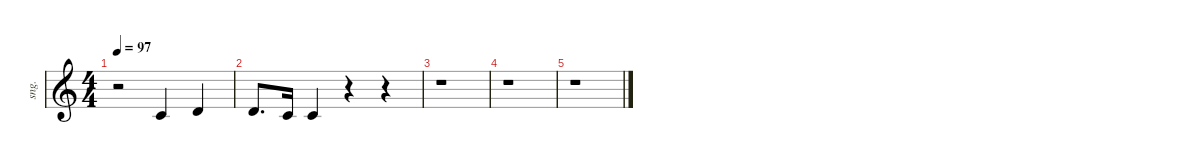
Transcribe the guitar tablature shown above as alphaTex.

\defaultSystemsLayout 4
\hideDynamics
\bracketExtendMode nobrackets
\track ("Singer" "sng.") {instrument lead6voice}
\staff {score}
\tuning (E4 B3 G3 D3 A2 E2)
\ts (4 4)
\tempo 97
\clef g2
\ks c
r.2{dy mf beam Down} 1.2.4{beam Up} 3.2.4{beam Up} |
3.2.8{d beam Up} 1.2.16{beam Up} 1.2.4{beam Up} r.4{beam Down} r.4{beam Down} |
r.1 |
r.1 |
r.1{beam Down}
